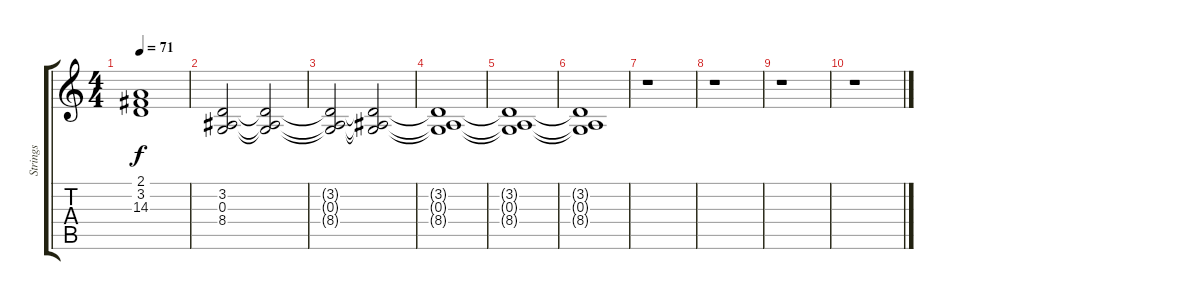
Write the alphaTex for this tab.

\track ("Strings" "Strings") {instrument stringensemble1}
\staff {score tabs}
\tuning (E4 B3 G3 D3 A2 E2) {hide}
\ts (4 4)
\tempo 71
\clef g2
\ks c
(2.1 3.2 14.3).1{dy f} |
(3.2 0.3 8.4).2 (3.2{t} 0.3{t} 8.4{t}).2{volume 12} |
(3.2{t} 0.3{t} 8.4{t}).2{volume 8} (3.2{t} 0.3{t} 8.4{t}).2 |
(3.2{t} 0.3{t} 8.4{t}).1 |
(3.2{t} 0.3{t} 8.4{t}).1 |
(3.2{t} 0.3{t} 8.4{t}).1{volume 4} |
r.1 |
r.1 |
r.1 |
r.1
